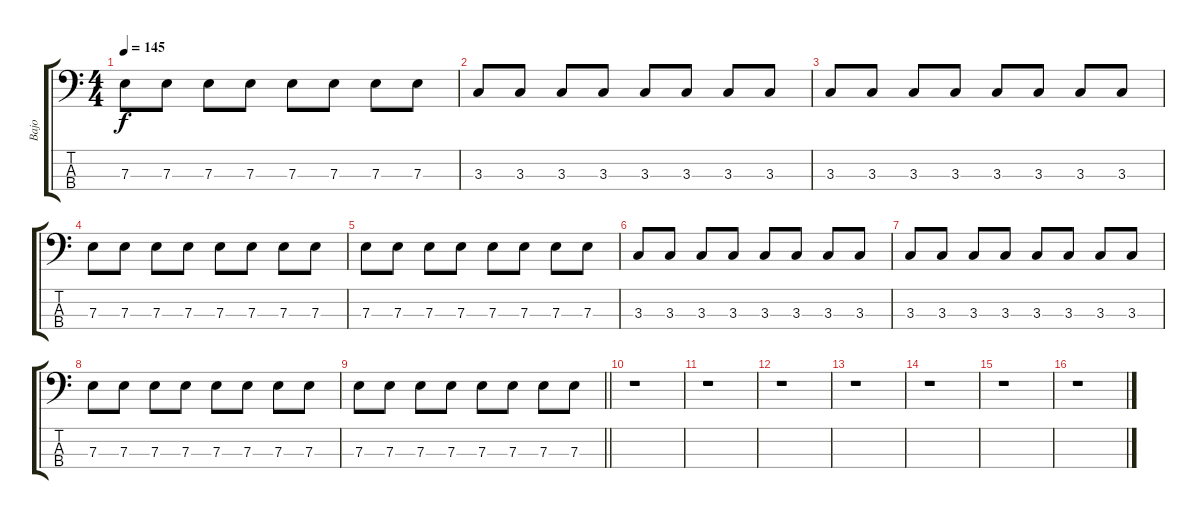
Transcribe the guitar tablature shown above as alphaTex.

\track ("Bajo" "Bajo") {instrument electricbasspick}
\staff {score tabs}
\tuning (G2 D2 A1 E1) {hide}
\ts (4 4)
\tempo 145
\clef f4
\ks c
7.3.8{dy f} 7.3.8 7.3.8 7.3.8 7.3.8 7.3.8 7.3.8 7.3.8 |
3.3.8 3.3.8 3.3.8 3.3.8 3.3.8 3.3.8 3.3.8 3.3.8 |
3.3.8 3.3.8 3.3.8 3.3.8 3.3.8 3.3.8 3.3.8 3.3.8 |
7.3.8 7.3.8 7.3.8 7.3.8 7.3.8 7.3.8 7.3.8 7.3.8 |
7.3.8 7.3.8 7.3.8 7.3.8 7.3.8 7.3.8 7.3.8 7.3.8 |
3.3.8 3.3.8 3.3.8 3.3.8 3.3.8 3.3.8 3.3.8 3.3.8 |
3.3.8 3.3.8 3.3.8 3.3.8 3.3.8 3.3.8 3.3.8 3.3.8 |
7.3.8 7.3.8 7.3.8 7.3.8 7.3.8 7.3.8 7.3.8 7.3.8 |
\barLineRight lightlight
7.3.8 7.3.8 7.3.8 7.3.8 7.3.8 7.3.8 7.3.8 7.3.8 |
r.1 |
r.1 |
r.1 |
r.1 |
r.1 |
r.1 |
r.1
